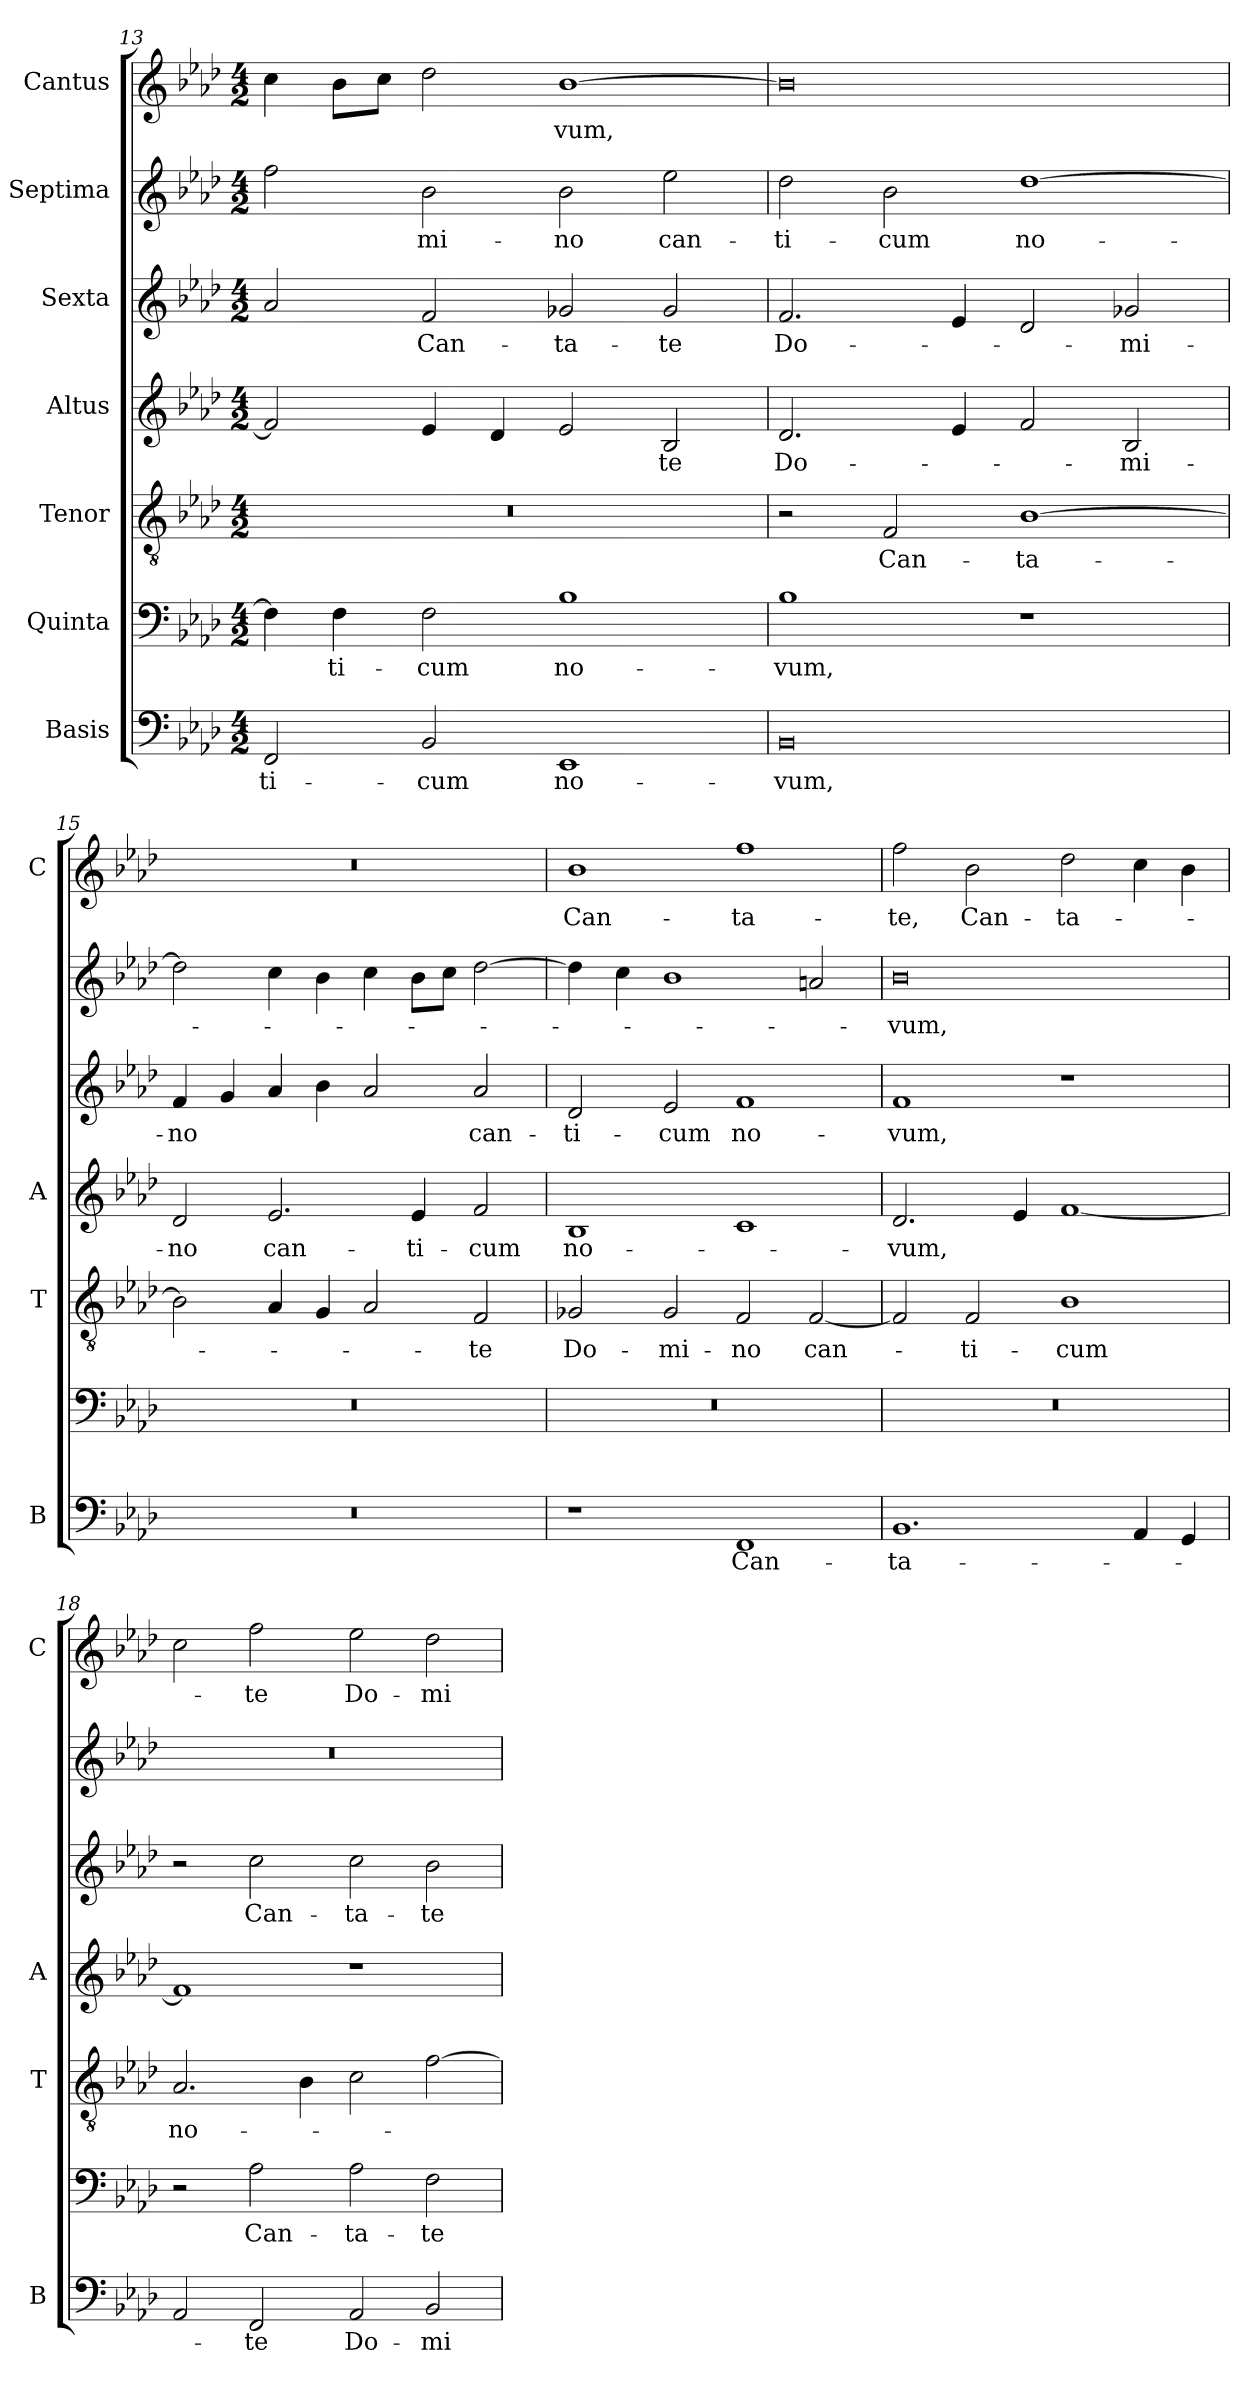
**kern	**text	**kern	**text	**kern	**text	**kern	**text	**kern	**text	**kern	**text	**kern	**text
*part7	*part7	*part6	*part6	*part5	*part5	*part4	*part4	*part3	*part3	*part2	*part2	*part1	*part1
*staff7	*staff7	*staff6	*staff6	*staff5	*staff5	*staff4	*staff4	*staff3	*staff3	*staff2	*staff2	*staff1	*staff1
*I"Basis	*	*I"Quinta	*	*I"Tenor	*	*I"Altus	*	*I"Sexta	*	*I"Septima	*	*I"Cantus	*
*I'B	*	*	*	*I'T	*	*I'A	*	*	*	*	*	*I'C	*
*clefF4	*	*clefF4	*	*clefGv2	*	*clefG2	*	*clefG2	*	*clefG2	*	*clefG2	*
*k[b-e-a-d-]	*	*k[b-e-a-d-]	*	*k[b-e-a-d-]	*	*k[b-e-a-d-]	*	*k[b-e-a-d-]	*	*k[b-e-a-d-]	*	*k[b-e-a-d-]	*
*A-:	*	*A-:	*	*A-:	*	*A-:	*	*A-:	*	*A-:	*	*A-:	*
*M4/2	*	*M4/2	*	*M4/2	*	*M4/2	*	*M4/2	*	*M4/2	*	*M4/2	*
=13	=13	=13	=13	=13	=13	=13	=13	=13	=13	=13	=13	=13	=13
!	!LO:LY:b	!	!	!	!	!	!	!	!	!	!	!	!
2FF/	-ti-	4F\]	.	0r	.	2f/]	.	2a-/	.	2ff\	.	4cc\	.
!	!	!	!LO:LY:b	!	!	!	!	!	!	!	!	!	!
.	.	4F\	-ti-	.	.	.	.	.	.	.	.	8b-\L	.
.	.	.	.	.	.	.	.	.	.	.	.	8cc\J	.
!	!LO:LY:b	!	!LO:LY:b	!	!	!	!	!	!LO:LY:b	!	!LO:LY:b	!	!
2BB-/	-cum	2F\	-cum	.	.	4e-/	.	2f/	Can-	2b-\	-mi-	2dd-\	.
.	.	.	.	.	.	4d-/	.	.	.	.	.	.	.
!	!LO:LY:b	!	!LO:LY:b	!	!	!	!	!	!LO:LY:b	!	!LO:LY:b	!	!LO:LY:b
1EE-	no-	1B-	no-	.	.	2e-/	.	2g-X/	-ta-	2b-\	-no	[1b-	-vum,
!	!	!	!	!	!	!	!LO:LY:b	!	!LO:LY:b	!	!LO:LY:b	!	!
.	.	.	.	.	.	2B-/	-te	2g-/	-te	2ee-\	can-	.	.
!!LO:LB:g=z
=14	=14	=14	=14	=14	=14	=14	=14	=14	=14	=14	=14	=14	=14
!	!LO:LY:b	!	!LO:LY:b	!	!	!	!LO:LY:b	!	!LO:LY:b	!	!LO:LY:b	!	!
0BB-	-vum,	1B-	-vum,	2r	.	2.d-/	Do-	2.f/	Do-	2dd-\	-ti-	0b-]	.
!	!	!	!	!	!LO:LY:b	!	!	!	!	!	!LO:LY:b	!	!
.	.	.	.	2F/	Can-	.	.	.	.	2b-\	-cum	.	.
.	.	.	.	.	.	4e-/	.	4e-/	.	.	.	.	.
!	!	!	!	!	!LO:LY:b	!	!	!	!	!	!LO:LY:b	!	!
.	.	1r	.	[1B-	-ta-	2f/	.	2d-/	.	[1dd-	no-	.	.
!	!	!	!	!	!	!	!LO:LY:b	!	!LO:LY:b	!	!	!	!
.	.	.	.	.	.	2B-/	-mi-	2g-X/	-mi-	.	.	.	.
=15	=15	=15	=15	=15	=15	=15	=15	=15	=15	=15	=15	=15	=15
!	!	!	!	!	!	!	!LO:LY:b	!	!LO:LY:b	!	!	!	!
0r	.	0r	.	2B-\]	.	2d-/	-no	4f/	-no	2dd-\]	.	0r	.
.	.	.	.	.	.	.	.	4g/	.	.	.	.	.
!	!	!	!	!	!	!	!LO:LY:b	!	!	!	!	!	!
.	.	.	.	4A-/	.	2.e-/	can-	4a-/	.	4cc\	.	.	.
.	.	.	.	4G/	.	.	.	4b-\	.	4b-\	.	.	.
.	.	.	.	2A-/	.	.	.	2a-/	.	4cc\	.	.	.
!	!	!	!	!	!	!	!LO:LY:b	!	!	!	!	!	!
.	.	.	.	.	.	4e-/	-ti-	.	.	8b-\L	.	.	.
.	.	.	.	.	.	.	.	.	.	8cc\J	.	.	.
!	!	!	!	!	!LO:LY:b	!	!LO:LY:b	!	!LO:LY:b	!	!	!	!
.	.	.	.	2F/	-te	2f/	-cum	2a-/	can-	[2dd-\	.	.	.
=16	=16	=16	=16	=16	=16	=16	=16	=16	=16	=16	=16	=16	=16
!	!	!	!	!	!LO:LY:b	!	!LO:LY:b	!	!LO:LY:b	!	!	!	!LO:LY:b
1r	.	0r	.	2G-X/	Do-	1B-	no-	2d-/	-ti-	4dd-\]	.	1b-	Can-
.	.	.	.	.	.	.	.	.	.	4cc\	.	.	.
!	!	!	!	!	!LO:LY:b	!	!	!	!LO:LY:b	!	!	!	!
.	.	.	.	2G-/	-mi-	.	.	2e-/	-cum	1b-	.	.	.
!	!LO:LY:b	!	!	!	!LO:LY:b	!	!	!	!LO:LY:b	!	!	!	!LO:LY:b
1FF	Can-	.	.	2F/	-no	1c	.	1f	no-	.	.	1ff	-ta-
!	!	!	!	!	!LO:LY:b	!	!	!	!	!	!	!	!
.	.	.	.	[2F/	can-	.	.	.	.	2an/	.	.	.
=17	=17	=17	=17	=17	=17	=17	=17	=17	=17	=17	=17	=17	=17
!	!LO:LY:b	!	!	!	!	!	!LO:LY:b	!	!LO:LY:b	!	!LO:LY:b	!	!LO:LY:b
1.BB-	-ta-	0r	.	2F/]	.	2.d-/	-vum,	1f	-vum,	0b-	-vum,	2ff\	-te,
!	!	!	!	!	!LO:LY:b	!	!	!	!	!	!	!	!LO:LY:b
.	.	.	.	2F/	-ti-	.	.	.	.	.	.	2b-\	Can-
.	.	.	.	.	.	4e-/	.	.	.	.	.	.	.
!	!	!	!	!	!LO:LY:b	!	!	!	!	!	!	!	!LO:LY:b
.	.	.	.	1B-	-cum	[1f	.	1r	.	.	.	2dd-\	-ta-
4AA-/	.	.	.	.	.	.	.	.	.	.	.	4cc\	.
4GG/	.	.	.	.	.	.	.	.	.	.	.	4b-\	.
!!LO:PB:g=z
=18	=18	=18	=18	=18	=18	=18	=18	=18	=18	=18	=18	=18	=18
!	!	!	!	!	!LO:LY:b	!	!	!	!	!	!	!	!
2AA-/	.	2r	.	2.A-/	no-	1f]	.	2r	.	0r	.	2cc\	.
!	!LO:LY:b	!	!LO:LY:b	!	!	!	!	!	!LO:LY:b	!	!	!	!LO:LY:b
2FF/	-te	2A-\	Can-	.	.	.	.	2cc\	Can-	.	.	2ff\	-te
.	.	.	.	4B-\	.	.	.	.	.	.	.	.	.
!	!LO:LY:b	!	!LO:LY:b	!	!	!	!	!	!LO:LY:b	!	!	!	!LO:LY:b
2AA-/	Do-	2A-\	-ta-	2c\	.	1r	.	2cc\	-ta-	.	.	2ee-\	Do-
!	!LO:LY:b	!	!LO:LY:b	!	!	!	!	!	!LO:LY:b	!	!	!	!LO:LY:b
2BB-/	-mi-	2F\	-te	[2f\	.	.	.	2b-\	-te	.	.	2dd-\	-mi-
=	=	=	=	=	=	=	=	=	=	=	=	=	=
*-	*-	*-	*-	*-	*-	*-	*-	*-	*-	*-	*-	*-	*-
